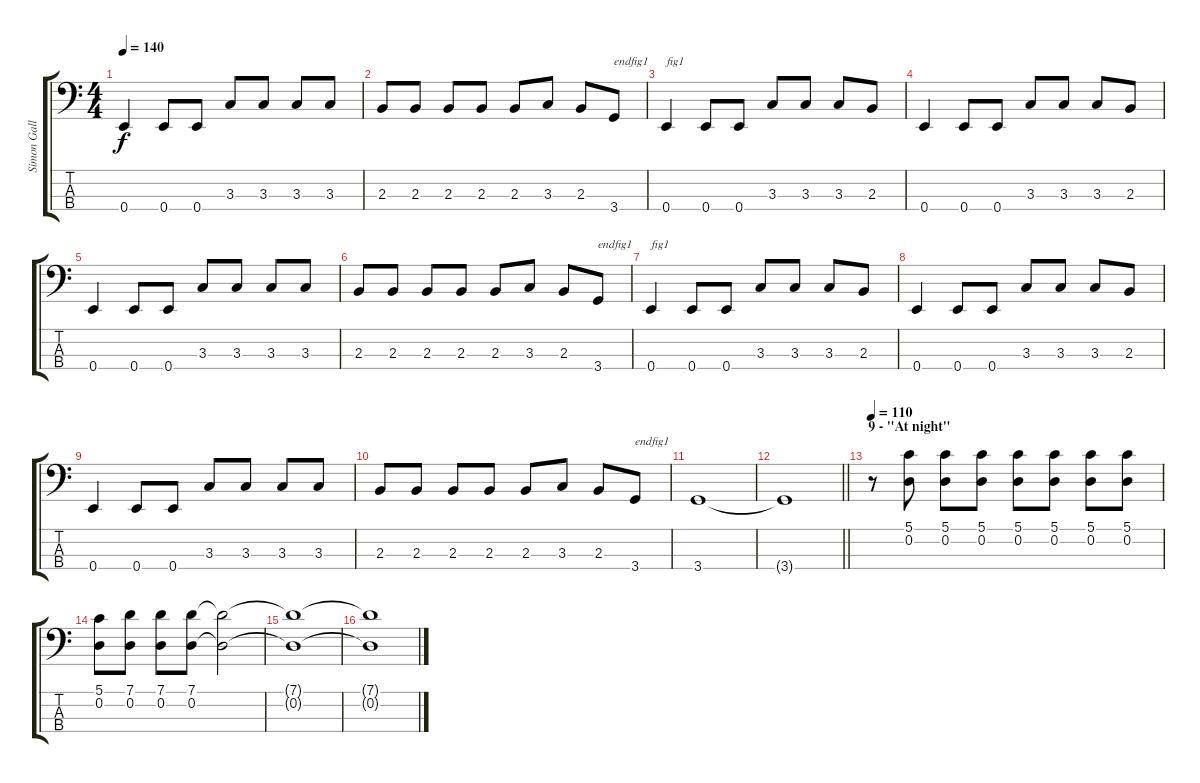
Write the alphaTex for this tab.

\track ("Simon Gallup" "Simon Gall") {instrument electricbasspick}
\staff {score tabs}
\tuning (G2 D2 A1 E1) {hide}
\ts (4 4)
\tempo 140
\clef f4
\ks c
0.4.4{dy f} 0.4.8 0.4.8 3.3.8 3.3.8 3.3.8 3.3.8 |
2.3.8 2.3.8 2.3.8 2.3.8 2.3.8 3.3.8 2.3.8 3.4.8{txt "endfig1"} |
0.4.4{txt "fig1"} 0.4.8 0.4.8 3.3.8 3.3.8 3.3.8 2.3.8 |
0.4.4 0.4.8 0.4.8 3.3.8 3.3.8 3.3.8 2.3.8 |
0.4.4 0.4.8 0.4.8 3.3.8 3.3.8 3.3.8 3.3.8 |
2.3.8 2.3.8 2.3.8 2.3.8 2.3.8 3.3.8 2.3.8 3.4.8{txt "endfig1"} |
0.4.4{txt "fig1"} 0.4.8 0.4.8 3.3.8 3.3.8 3.3.8 2.3.8 |
0.4.4 0.4.8 0.4.8 3.3.8 3.3.8 3.3.8 2.3.8 |
0.4.4 0.4.8 0.4.8 3.3.8 3.3.8 3.3.8 3.3.8 |
2.3.8 2.3.8 2.3.8 2.3.8 2.3.8 3.3.8 2.3.8 3.4.8{txt "endfig1"} |
3.4.1 |
\barLineRight lightlight
3.4{t}.1 |
\section ("" "9 - \"At night\"")
\tempo 110
r.8{instrument electricbasspick} (5.1 0.2).8 (5.1 0.2).8 (5.1 0.2).8 (5.1 0.2).8 (5.1 0.2).8 (5.1 0.2).8 (5.1 0.2).8 |
(5.1 0.2).8 (7.1 0.2).8 (7.1 0.2).8 (7.1 0.2).8 (7.1{t} 0.2{t}).2 |
(7.1{t} 0.2{t}).1 |
(7.1{t} 0.2{t}).1
